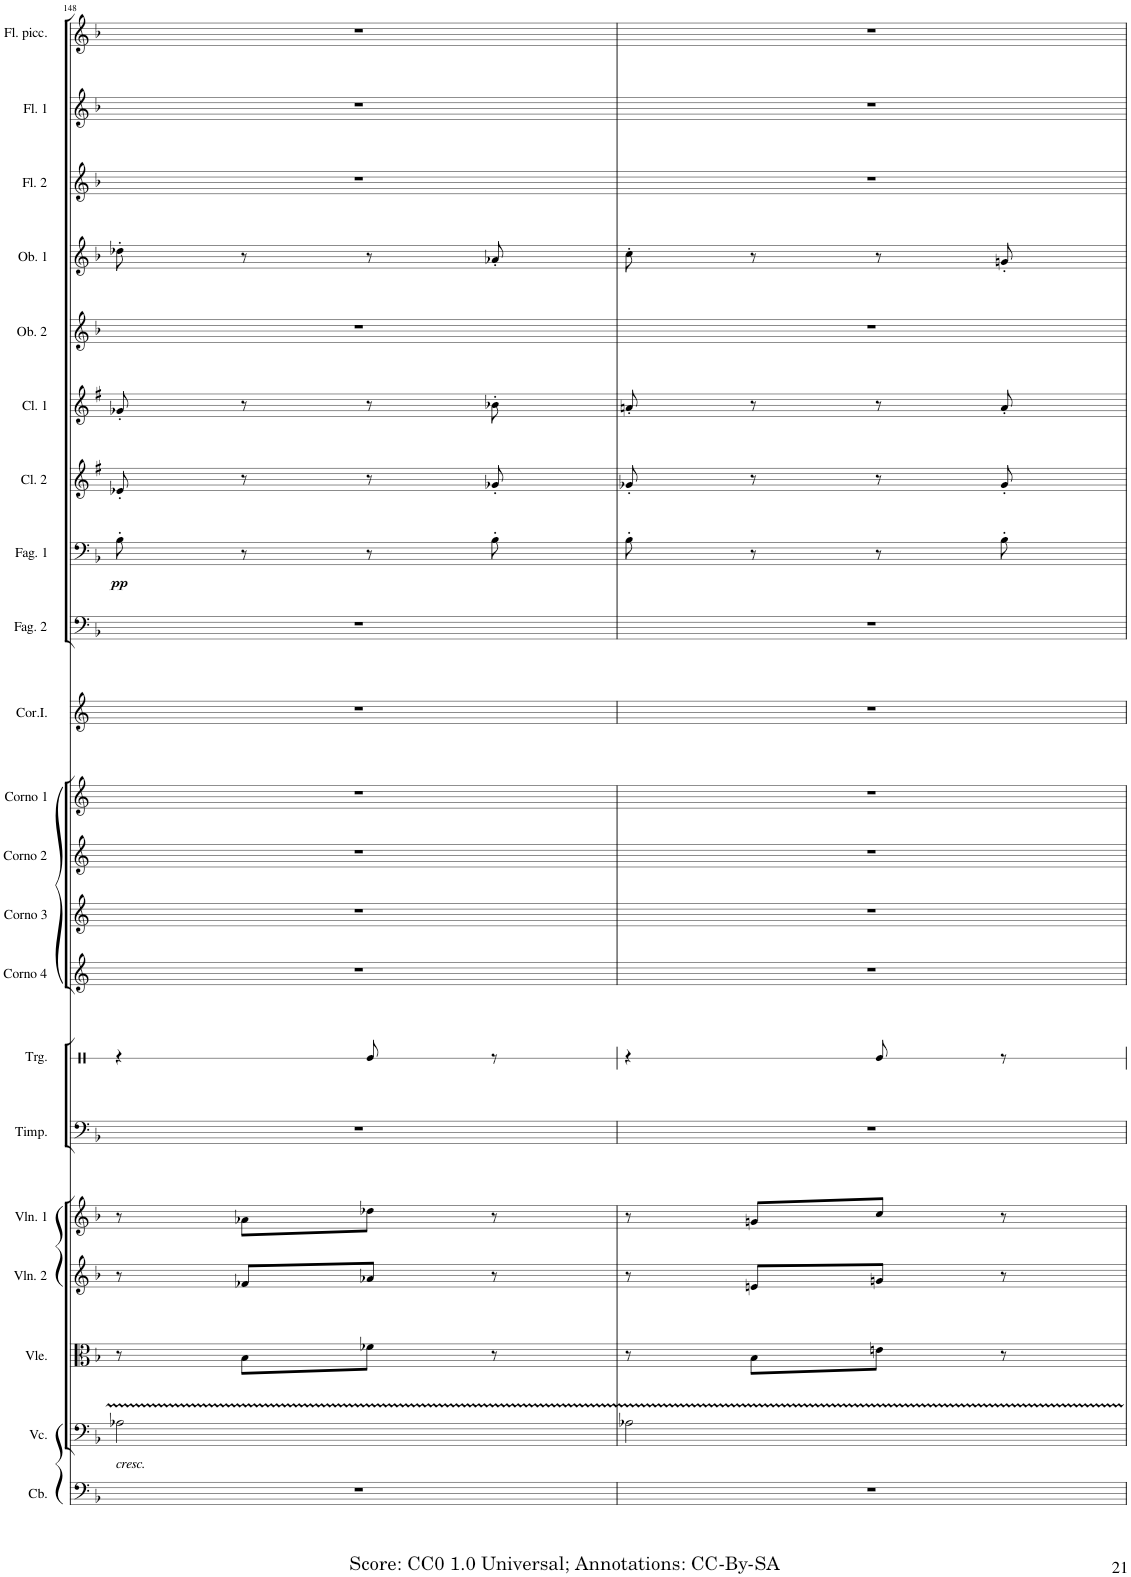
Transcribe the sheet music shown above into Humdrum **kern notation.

**kern	**kern	**kern	**kern	**kern	**kern	**kern	**kern	**kern	**kern	**kern	**kern	**kern	**kern	**dynam	**kern	**kern	**kern	**kern	**kern	**kern	**kern
*part21	*part20	*part19	*part18	*part17	*part16	*part15	*part14	*part13	*part12	*part11	*part10	*part9	*part8	*part8	*part7	*part6	*part5	*part4	*part3	*part2	*part1
*staff21	*staff20	*staff19	*staff18	*staff17	*staff16	*staff15	*staff14	*staff13	*staff12	*staff11	*staff10	*staff9	*staff8	*staff8	*staff7	*staff6	*staff5	*staff4	*staff3	*staff2	*staff1
*I"Contrabassi	*I"Violoncelli	*I"Viole	*I"Violini 2	*I"Violini  1	*I"Timpani	*I"Triangolo	*I"Corno in F 4	*I"Corno in F 3	*I"Corno in F 2	*I"Corno in F 1	*I"Corno Inglese	*I"Fagotto 2	*I"Fagotto 1	*	*I"Bb Clarinetto 2	*I"Bb Clarinetto 1	*I"Oboe 2	*I"Oboe 1	*I"Flauto 2	*I"Flauto 1	*I"Flauto Piccolo
*I'Cb.	*I'Vc.	*I'Vle.	*I'Vln. 2	*I'Vln. 1	*I'Timp.	*I'Trg.	*I'Corno 4	*I'Corno 3	*I'Corno 2	*I'Corno 1	*I'Cor.I.	*I'Fag. 2	*I'Fag. 1	*	*I'Cl. 2	*I'Cl. 1	*I'Ob. 2	*I'Ob. 1	*I'Fl. 2	*I'Fl. 1	*I'Fl. picc.
!!LO:PB:g=z
*clefF4	*clefF4	*clefC3	*clefG2	*clefG2	*clefF4	*clefX	*clefG2	*clefG2	*clefG2	*clefG2	*clefG2	*clefF4	*clefF4	*	*clefG2	*clefG2	*clefG2	*clefG2	*clefG2	*clefG2	*clefG2
*Trd7c12	*	*	*	*	*	*	*Trd4c7	*Trd4c7	*Trd4c7	*Trd4c7	*Trd4c7	*	*	*	*Trd1c2	*Trd1c2	*	*	*	*	*Trd-7c-12
*k[b-]	*k[b-]	*k[b-]	*k[b-]	*k[b-]	*k[b-]	*k[]	*k[]	*k[]	*k[]	*k[]	*k[]	*k[b-]	*k[b-]	*	*k[f#]	*k[f#]	*k[b-]	*k[b-]	*k[b-]	*k[b-]	*k[b-]
*M2/4	*M2/4	*M2/4	*M2/4	*M2/4	*M2/4	*M2/4	*M2/4	*M2/4	*M2/4	*M2/4	*M2/4	*M2/4	*M2/4	*	*M2/4	*M2/4	*M2/4	*M2/4	*M2/4	*M2/4	*M2/4
=148	=148	=148	=148	=148	=148	=148	=148	=148	=148	=148	=148	=148	=148	=148	=148	=148	=148	=148	=148	=148	=148
!	!LO:TX:b:i:t=cresc.	!	!	!	!	!	!	!	!	!	!	!	!	!	!	!	!	!	!	!	!
!	!	!	!	!	!	!	!	!	!	!	!	!	!	!LO:DY:b	!	!	!	!	!	!	!
2r	2A-X\	8r	8r	8r	2r	4r	2r	2r	2r	2r	2r	2r	8B-'\	pp	8e-X'/	8g-X'/	2r	8dd-X'\	2r	2r	2r
.	.	8B-\L	8f-X/L	8a-X\L	.	.	.	.	.	.	.	.	8r	.	8r	8r	.	8r	.	.	.
.	.	8f-X\J	8a-X/J	8dd-X\J	.	8Re/	.	.	.	.	.	.	8r	.	8r	8r	.	8r	.	.	.
.	.	8r	8r	8r	.	8r	.	.	.	.	.	.	8B-'\	.	8g-X'/	8b-X'\	.	8a-X'/	.	.	.
=149	=149	=149	=149	=149	=149	=149	=149	=149	=149	=149	=149	=149	=149	=149	=149	=149	=149	=149	=149	=149	=149
2r	2A-X\	8r	8r	8r	2r	4r	2r	2r	2r	2r	2r	2r	8B-'\	.	8g-X'/	8an'/	2r	8cc'\	2r	2r	2r
.	.	8B-\L	8en/L	8gn/L	.	.	.	.	.	.	.	.	8r	.	8r	8r	.	8r	.	.	.
.	.	8en\J	8gn/J	8cc/J	.	8Re/	.	.	.	.	.	.	8r	.	8r	8r	.	8r	.	.	.
.	.	8r	8r	8r	.	8r	.	.	.	.	.	.	8B-'\	.	8g-'/	8a'/	.	8gn'/	.	.	.
=	=	=	=	=	=	=	=	=	=	=	=	=	=	=	=	=	=	=	=	=	=
*-	*-	*-	*-	*-	*-	*-	*-	*-	*-	*-	*-	*-	*-	*-	*-	*-	*-	*-	*-	*-	*-
